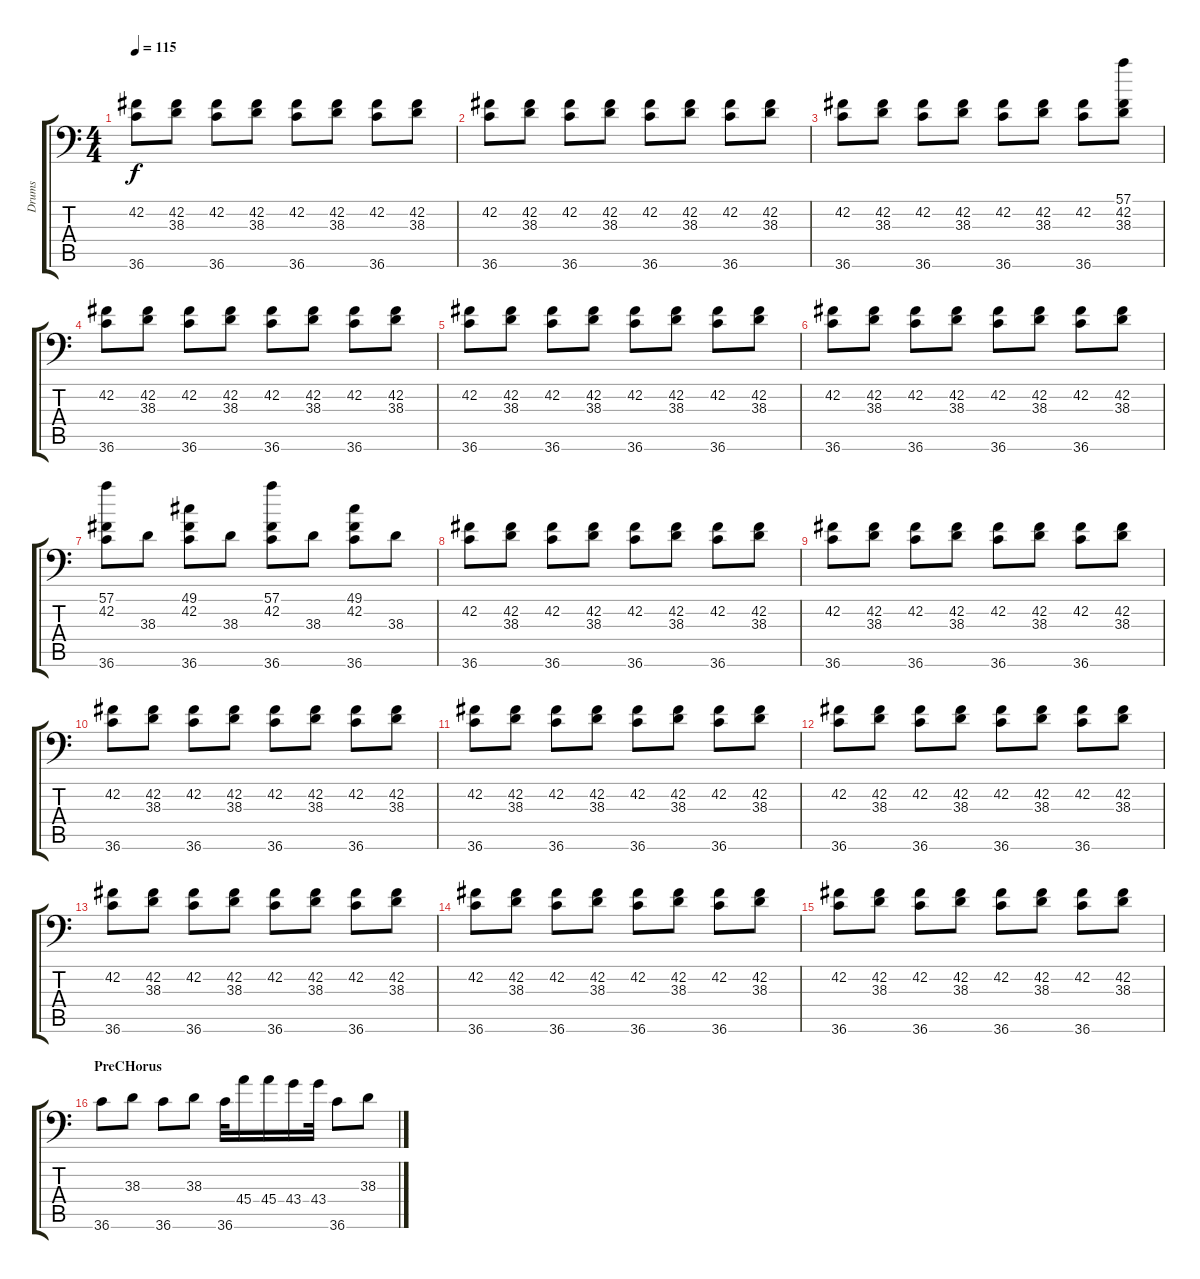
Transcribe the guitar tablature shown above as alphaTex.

\track ("Drums" "Drums") {instrument acousticgrandpiano}
\staff {score tabs}
\tuning (C-1 C-1 C-1 C-1 C-1 C-1) {hide}
\ts (4 4)
\tempo 115
\clef f4
\ks c
(42.2 36.6).8{dy f} (42.2 38.3).8 (42.2 36.6).8 (42.2 38.3).8 (42.2 36.6).8 (42.2 38.3).8 (42.2 36.6).8 (42.2 38.3).8 |
(42.2 36.6).8 (42.2 38.3).8 (42.2 36.6).8 (42.2 38.3).8 (42.2 36.6).8 (42.2 38.3).8 (42.2 36.6).8 (42.2 38.3).8 |
(42.2 36.6).8 (42.2 38.3).8 (42.2 36.6).8 (42.2 38.3).8 (42.2 36.6).8 (42.2 38.3).8 (42.2 36.6).8 (57.1 42.2 38.3).8 |
(42.2 36.6).8 (42.2 38.3).8 (42.2 36.6).8 (42.2 38.3).8 (42.2 36.6).8 (42.2 38.3).8 (42.2 36.6).8 (42.2 38.3).8 |
(42.2 36.6).8 (42.2 38.3).8 (42.2 36.6).8 (42.2 38.3).8 (42.2 36.6).8 (42.2 38.3).8 (42.2 36.6).8 (42.2 38.3).8 |
(42.2 36.6).8 (42.2 38.3).8 (42.2 36.6).8 (42.2 38.3).8 (42.2 36.6).8 (42.2 38.3).8 (42.2 36.6).8 (42.2 38.3).8 |
(57.1 42.2 36.6).8 38.3.8 (49.1 42.2 36.6).8 38.3.8 (57.1 42.2 36.6).8 38.3.8 (49.1 42.2 36.6).8 38.3.8 |
(42.2 36.6).8 (42.2 38.3).8 (42.2 36.6).8 (42.2 38.3).8 (42.2 36.6).8 (42.2 38.3).8 (42.2 36.6).8 (42.2 38.3).8 |
(42.2 36.6).8 (42.2 38.3).8 (42.2 36.6).8 (42.2 38.3).8 (42.2 36.6).8 (42.2 38.3).8 (42.2 36.6).8 (42.2 38.3).8 |
(42.2 36.6).8 (42.2 38.3).8 (42.2 36.6).8 (42.2 38.3).8 (42.2 36.6).8 (42.2 38.3).8 (42.2 36.6).8 (42.2 38.3).8 |
(42.2 36.6).8 (42.2 38.3).8 (42.2 36.6).8 (42.2 38.3).8 (42.2 36.6).8 (42.2 38.3).8 (42.2 36.6).8 (42.2 38.3).8 |
(42.2 36.6).8 (42.2 38.3).8 (42.2 36.6).8 (42.2 38.3).8 (42.2 36.6).8 (42.2 38.3).8 (42.2 36.6).8 (42.2 38.3).8 |
(42.2 36.6).8 (42.2 38.3).8 (42.2 36.6).8 (42.2 38.3).8 (42.2 36.6).8 (42.2 38.3).8 (42.2 36.6).8 (42.2 38.3).8 |
(42.2 36.6).8 (42.2 38.3).8 (42.2 36.6).8 (42.2 38.3).8 (42.2 36.6).8 (42.2 38.3).8 (42.2 36.6).8 (42.2 38.3).8 |
(42.2 36.6).8 (42.2 38.3).8 (42.2 36.6).8 (42.2 38.3).8 (42.2 36.6).8 (42.2 38.3).8 (42.2 36.6).8 (42.2 38.3).8 |
\section ("" "PreCHorus")
36.6.8 38.3.8 36.6.8 38.3.8 36.6.32 45.4.16 45.4.16 43.4.16 43.4.32 36.6.8 38.3.8
